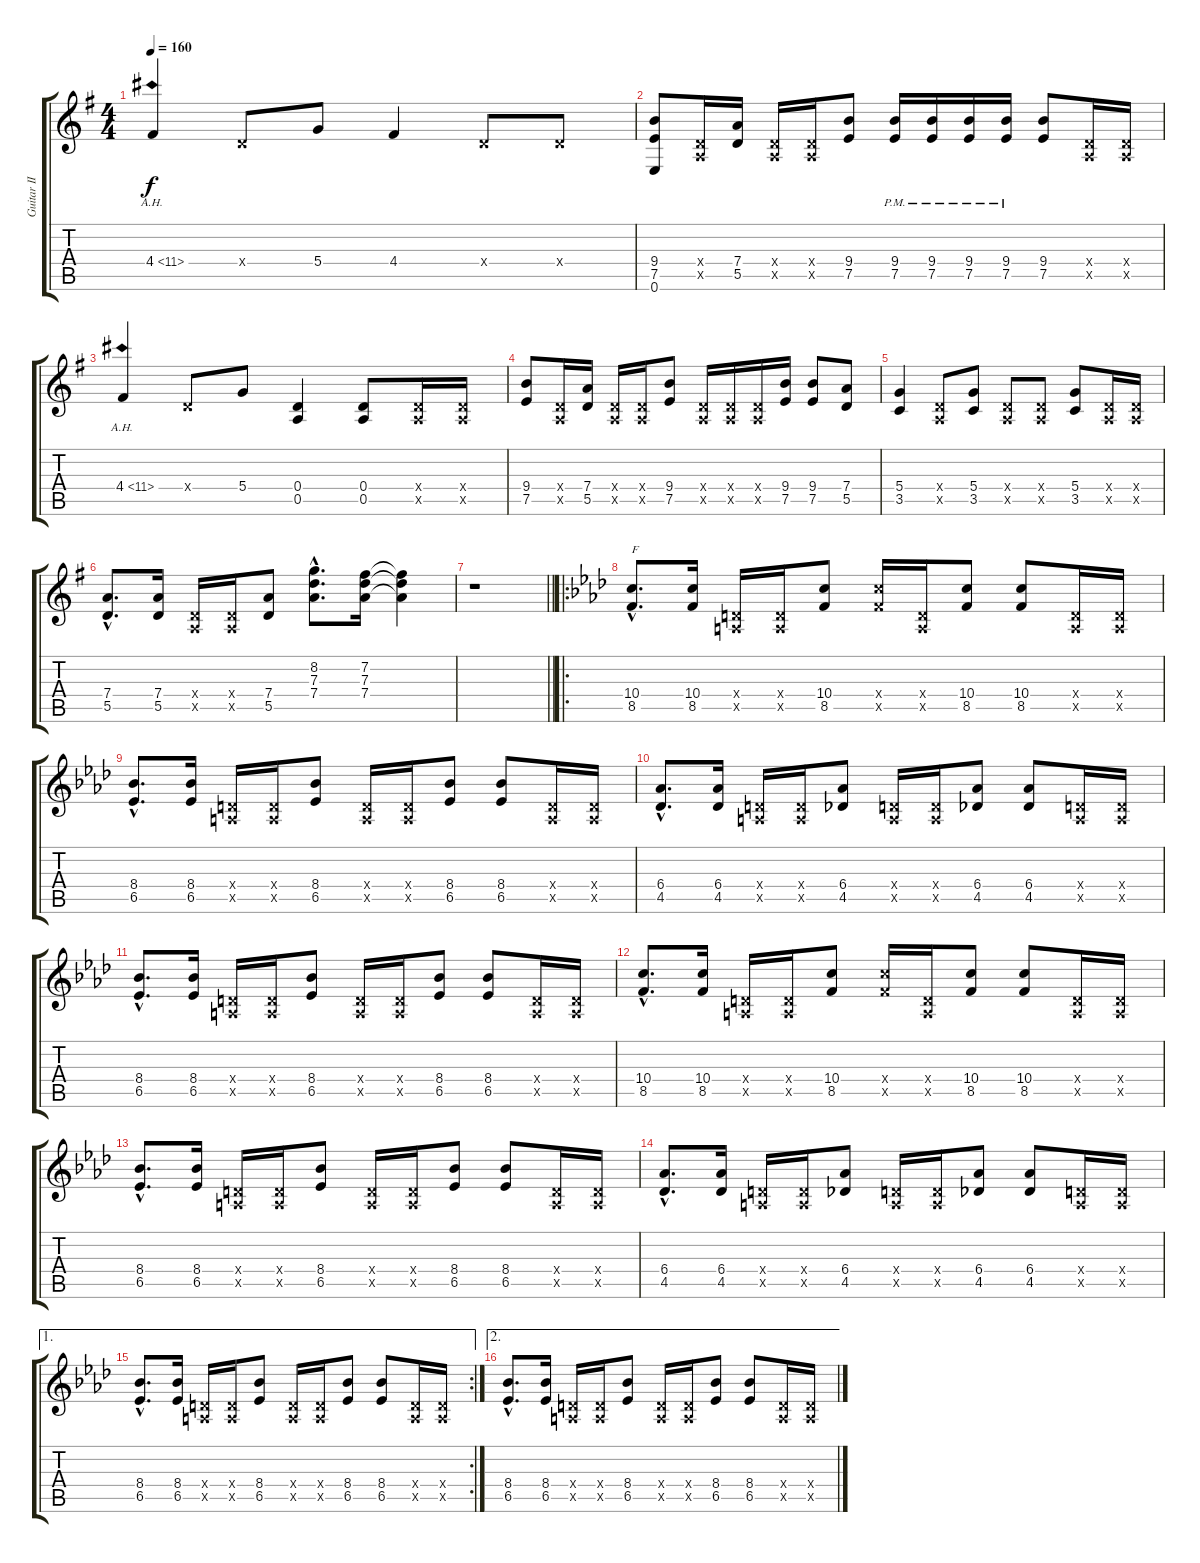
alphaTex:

\track ("Guitar II" "Guitar II") {instrument distortionguitar}
\staff {score tabs}
\tuning (E4 B3 G3 D3 A2 E2) {hide}
\ts (4 4)
\tempo 160
\clef g2
\ks g
4.4{ah 7}.4{dy f} 0.4{x}.8 5.4.8 4.4.4 0.4{x}.8 0.4{x}.8 |
(9.4 7.5 0.6).8 (0.4{x} 0.5{x}).16 (7.4 5.5).16 (0.4{x} 0.5{x}).16 (0.4{x} 0.5{x}).16 (9.4 7.5).8 (9.4{pm} 7.5{pm}).16 (9.4{pm} 7.5{pm}).16 (9.4{pm} 7.5{pm}).16 (9.4{pm} 7.5{pm}).16 (9.4 7.5).8 (0.4{x} 0.5{x}).16 (0.4{x} 0.5{x}).16 |
4.4{ah 7}.4 0.4{x}.8 5.4.8 (0.4 0.5).4 (0.4 0.5).8 (0.4{x} 0.5{x}).16 (0.4{x} 0.5{x}).16 |
(9.4 7.5).8 (0.4{x} 0.5{x}).16 (7.4 5.5).16 (0.4{x} 0.5{x}).16 (0.4{x} 0.5{x}).16 (9.4 7.5).8 (0.4{x} 0.5{x}).16 (0.4{x} 0.5{x}).16 (0.4{x} 0.5{x}).16 (9.4 7.5).16 (9.4 7.5).8 (7.4 5.5).8 |
(5.4 3.5).4 (0.4{x} 0.5{x}).8 (5.4 3.5).8 (0.4{x} 0.5{x}).8 (0.4{x} 0.5{x}).8 (5.4 3.5).8 (0.4{x} 0.5{x}).16 (0.4{x} 0.5{x}).16 |
(7.4{hac} 5.5{hac}).8{d} (7.4 5.5).16 (0.4{x} 0.5{x}).16 (0.4{x} 0.5{x}).16 (7.4 5.5).8 (8.2{hac} 7.3{hac} 7.4{hac}).8{d} (7.2 7.3 7.4).16 (7.2{t} 7.3{t} 7.4{t}).4 |
\barLineRight lightlight
r.1 |
\ro
\ks ab
(10.4{hac} 8.5{hac}).8{d txt "F"} (10.4 8.5).16 (0.4{x} 0.5{x}).16 (0.4{x} 0.5{x}).16 (10.4 8.5).8 (10.4{x} 8.5{x}).16 (0.4{x} 0.5{x}).16 (10.4 8.5).8 (10.4 8.5).8 (0.4{x} 0.5{x}).16 (0.4{x} 0.5{x}).16 |
(8.4{hac} 6.5{hac}).8{d} (8.4 6.5).16 (0.4{x} 0.5{x}).16 (0.4{x} 0.5{x}).16 (8.4 6.5).8 (0.4{x} 0.5{x}).16 (0.4{x} 0.5{x}).16 (8.4 6.5).8 (8.4 6.5).8 (0.4{x} 0.5{x}).16 (0.4{x} 0.5{x}).16 |
(6.4{hac} 4.5{hac}).8{d} (6.4 4.5).16 (0.4{x} 0.5{x}).16 (0.4{x} 0.5{x}).16 (6.4 4.5).8 (0.4{x} 0.5{x}).16 (0.4{x} 0.5{x}).16 (6.4 4.5).8 (6.4 4.5).8 (0.4{x} 0.5{x}).16 (0.4{x} 0.5{x}).16 |
(8.4{hac} 6.5{hac}).8{d} (8.4 6.5).16 (0.4{x} 0.5{x}).16 (0.4{x} 0.5{x}).16 (8.4 6.5).8 (0.4{x} 0.5{x}).16 (0.4{x} 0.5{x}).16 (8.4 6.5).8 (8.4 6.5).8 (0.4{x} 0.5{x}).16 (0.4{x} 0.5{x}).16 |
(10.4{hac} 8.5{hac}).8{d} (10.4 8.5).16 (0.4{x} 0.5{x}).16 (0.4{x} 0.5{x}).16 (10.4 8.5).8 (10.4{x} 8.5{x}).16 (0.4{x} 0.5{x}).16 (10.4 8.5).8 (10.4 8.5).8 (0.4{x} 0.5{x}).16 (0.4{x} 0.5{x}).16 |
(8.4{hac} 6.5{hac}).8{d} (8.4 6.5).16 (0.4{x} 0.5{x}).16 (0.4{x} 0.5{x}).16 (8.4 6.5).8 (0.4{x} 0.5{x}).16 (0.4{x} 0.5{x}).16 (8.4 6.5).8 (8.4 6.5).8 (0.4{x} 0.5{x}).16 (0.4{x} 0.5{x}).16 |
(6.4{hac} 4.5{hac}).8{d} (6.4 4.5).16 (0.4{x} 0.5{x}).16 (0.4{x} 0.5{x}).16 (6.4 4.5).8 (0.4{x} 0.5{x}).16 (0.4{x} 0.5{x}).16 (6.4 4.5).8 (6.4 4.5).8 (0.4{x} 0.5{x}).16 (0.4{x} 0.5{x}).16 |
\ae 1
\rc 2
(8.4{hac} 6.5{hac}).8{d} (8.4 6.5).16 (0.4{x} 0.5{x}).16 (0.4{x} 0.5{x}).16 (8.4 6.5).8 (0.4{x} 0.5{x}).16 (0.4{x} 0.5{x}).16 (8.4 6.5).8 (8.4 6.5).8 (0.4{x} 0.5{x}).16 (0.4{x} 0.5{x}).16 |
\ae 2
(8.4{hac} 6.5{hac}).8{d} (8.4 6.5).16 (0.4{x} 0.5{x}).16 (0.4{x} 0.5{x}).16 (8.4 6.5).8 (0.4{x} 0.5{x}).16 (0.4{x} 0.5{x}).16 (8.4 6.5).8 (8.4 6.5).8 (0.4{x} 0.5{x}).16 (0.4{x} 0.5{x}).16
